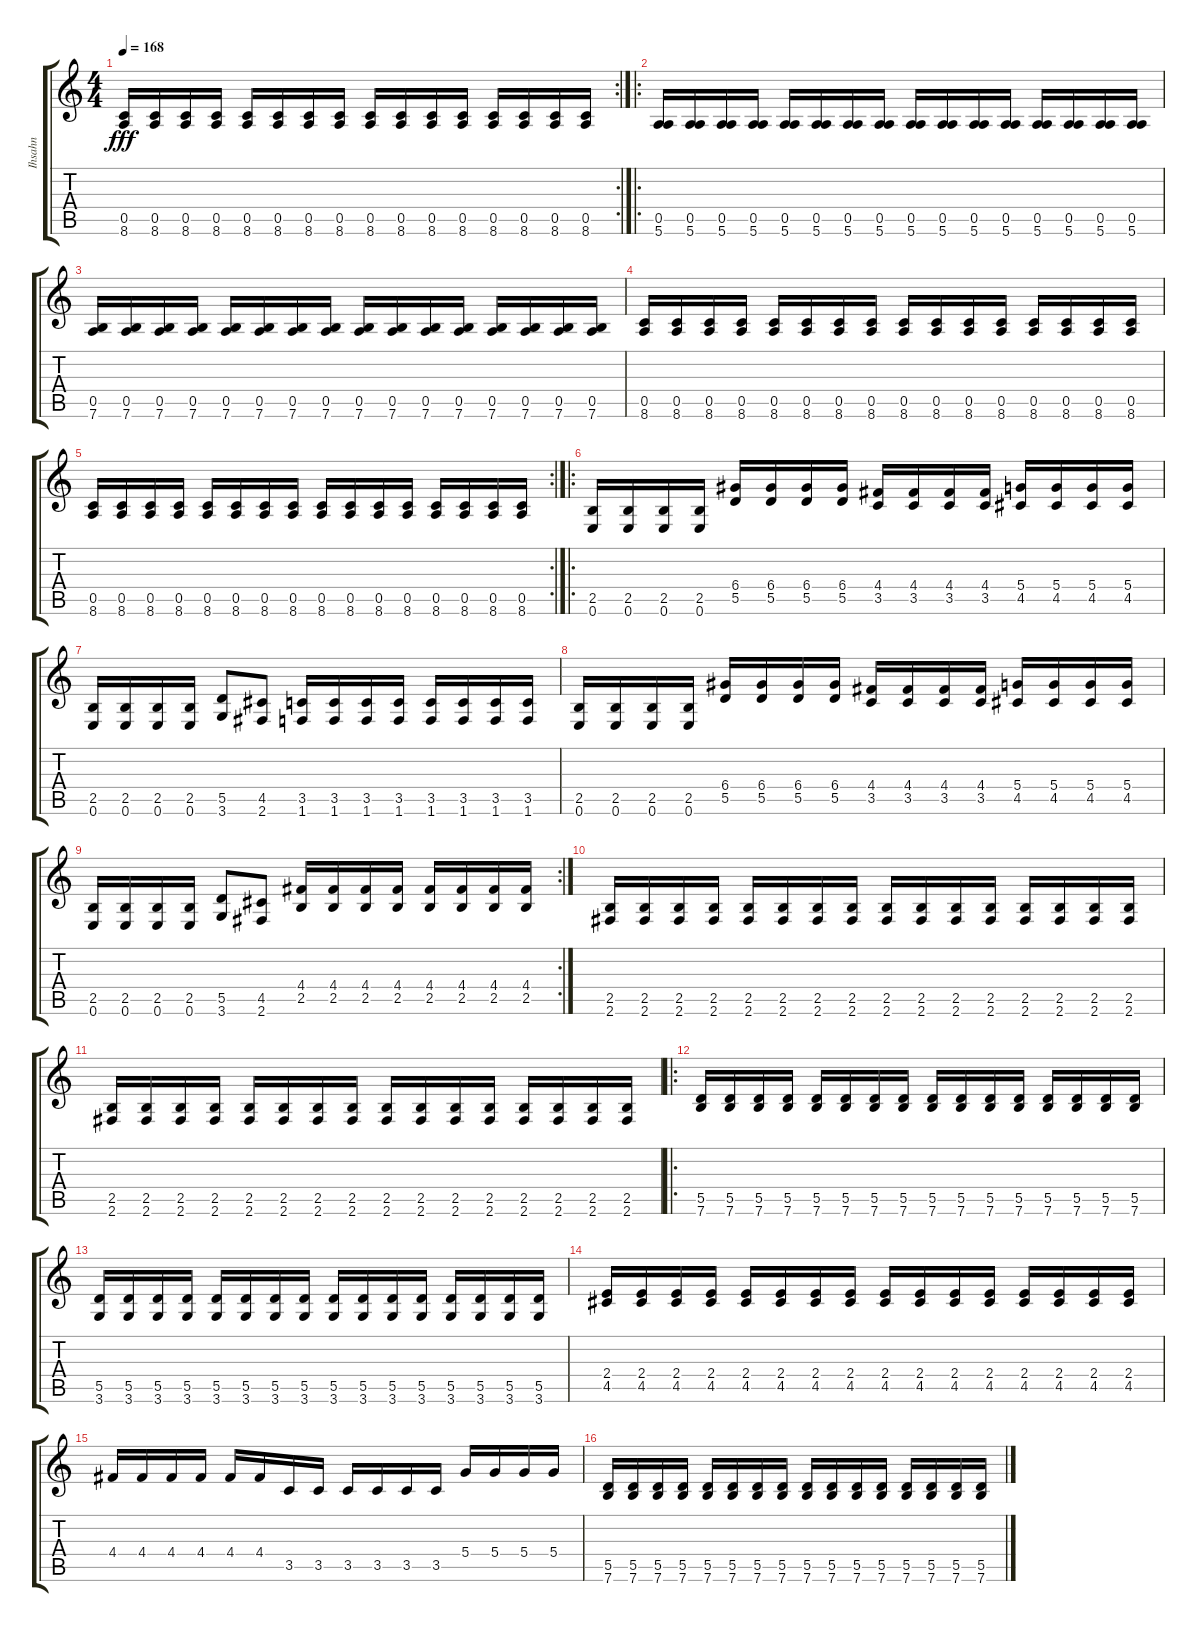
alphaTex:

\track ("Ihsahn" "Ihsahn") {instrument distortionguitar}
\staff {score tabs}
\tuning (E4 B3 G3 D3 A2 E2) {hide}
\rc 2
\ts (4 4)
\tempo 168
\clef g2
\ks c
(0.5 8.6).16{dy fff} (0.5 8.6).16 (0.5 8.6).16 (0.5 8.6).16 (0.5 8.6).16 (0.5 8.6).16 (0.5 8.6).16 (0.5 8.6).16 (0.5 8.6).16 (0.5 8.6).16 (0.5 8.6).16 (0.5 8.6).16 (0.5 8.6).16 (0.5 8.6).16 (0.5 8.6).16 (0.5 8.6).16 |
\ro
(0.5 5.6).16 (0.5 5.6).16 (0.5 5.6).16 (0.5 5.6).16 (0.5 5.6).16 (0.5 5.6).16 (0.5 5.6).16 (0.5 5.6).16 (0.5 5.6).16 (0.5 5.6).16 (0.5 5.6).16 (0.5 5.6).16 (0.5 5.6).16 (0.5 5.6).16 (0.5 5.6).16 (0.5 5.6).16 |
(0.5 7.6).16 (0.5 7.6).16 (0.5 7.6).16 (0.5 7.6).16 (0.5 7.6).16 (0.5 7.6).16 (0.5 7.6).16 (0.5 7.6).16 (0.5 7.6).16 (0.5 7.6).16 (0.5 7.6).16 (0.5 7.6).16 (0.5 7.6).16 (0.5 7.6).16 (0.5 7.6).16 (0.5 7.6).16 |
(0.5 8.6).16 (0.5 8.6).16 (0.5 8.6).16 (0.5 8.6).16 (0.5 8.6).16 (0.5 8.6).16 (0.5 8.6).16 (0.5 8.6).16 (0.5 8.6).16 (0.5 8.6).16 (0.5 8.6).16 (0.5 8.6).16 (0.5 8.6).16 (0.5 8.6).16 (0.5 8.6).16 (0.5 8.6).16 |
\rc 2
(0.5 8.6).16 (0.5 8.6).16 (0.5 8.6).16 (0.5 8.6).16 (0.5 8.6).16 (0.5 8.6).16 (0.5 8.6).16 (0.5 8.6).16 (0.5 8.6).16 (0.5 8.6).16 (0.5 8.6).16 (0.5 8.6).16 (0.5 8.6).16 (0.5 8.6).16 (0.5 8.6).16 (0.5 8.6).16 |
\ro
(2.5 0.6).16 (2.5 0.6).16 (2.5 0.6).16 (2.5 0.6).16 (6.4 5.5).16 (6.4 5.5).16 (6.4 5.5).16 (6.4 5.5).16 (4.4 3.5).16 (4.4 3.5).16 (4.4 3.5).16 (4.4 3.5).16 (5.4 4.5).16 (5.4 4.5).16 (5.4 4.5).16 (5.4 4.5).16 |
(2.5 0.6).16 (2.5 0.6).16 (2.5 0.6).16 (2.5 0.6).16 (5.5 3.6).8 (4.5 2.6).8 (3.5 1.6).16 (3.5 1.6).16 (3.5 1.6).16 (3.5 1.6).16 (3.5 1.6).16 (3.5 1.6).16 (3.5 1.6).16 (3.5 1.6).16 |
(2.5 0.6).16 (2.5 0.6).16 (2.5 0.6).16 (2.5 0.6).16 (6.4 5.5).16 (6.4 5.5).16 (6.4 5.5).16 (6.4 5.5).16 (4.4 3.5).16 (4.4 3.5).16 (4.4 3.5).16 (4.4 3.5).16 (5.4 4.5).16 (5.4 4.5).16 (5.4 4.5).16 (5.4 4.5).16 |
\rc 2
(2.5 0.6).16 (2.5 0.6).16 (2.5 0.6).16 (2.5 0.6).16 (5.5 3.6).8 (4.5 2.6).8 (4.4 2.5).16 (4.4 2.5).16 (4.4 2.5).16 (4.4 2.5).16 (4.4 2.5).16 (4.4 2.5).16 (4.4 2.5).16 (4.4 2.5).16 |
(2.5 2.6).16 (2.5 2.6).16 (2.5 2.6).16 (2.5 2.6).16 (2.5 2.6).16 (2.5 2.6).16 (2.5 2.6).16 (2.5 2.6).16 (2.5 2.6).16 (2.5 2.6).16 (2.5 2.6).16 (2.5 2.6).16 (2.5 2.6).16 (2.5 2.6).16 (2.5 2.6).16 (2.5 2.6).16 |
(2.5 2.6).16 (2.5 2.6).16 (2.5 2.6).16 (2.5 2.6).16 (2.5 2.6).16 (2.5 2.6).16 (2.5 2.6).16 (2.5 2.6).16 (2.5 2.6).16 (2.5 2.6).16 (2.5 2.6).16 (2.5 2.6).16 (2.5 2.6).16 (2.5 2.6).16 (2.5 2.6).16 (2.5 2.6).16 |
\ro
(5.5 7.6).16 (5.5 7.6).16 (5.5 7.6).16 (5.5 7.6).16 (5.5 7.6).16 (5.5 7.6).16 (5.5 7.6).16 (5.5 7.6).16 (5.5 7.6).16 (5.5 7.6).16 (5.5 7.6).16 (5.5 7.6).16 (5.5 7.6).16 (5.5 7.6).16 (5.5 7.6).16 (5.5 7.6).16 |
(5.5 3.6).16 (5.5 3.6).16 (5.5 3.6).16 (5.5 3.6).16 (5.5 3.6).16 (5.5 3.6).16 (5.5 3.6).16 (5.5 3.6).16 (5.5 3.6).16 (5.5 3.6).16 (5.5 3.6).16 (5.5 3.6).16 (5.5 3.6).16 (5.5 3.6).16 (5.5 3.6).16 (5.5 3.6).16 |
(2.4 4.5).16 (2.4 4.5).16 (2.4 4.5).16 (2.4 4.5).16 (2.4 4.5).16 (2.4 4.5).16 (2.4 4.5).16 (2.4 4.5).16 (2.4 4.5).16 (2.4 4.5).16 (2.4 4.5).16 (2.4 4.5).16 (2.4 4.5).16 (2.4 4.5).16 (2.4 4.5).16 (2.4 4.5).16 |
4.4.16 4.4.16 4.4.16 4.4.16 4.4.16 4.4.16 3.5.16 3.5.16 3.5.16 3.5.16 3.5.16 3.5.16 5.4.16 5.4.16 5.4.16 5.4.16 |
(5.5 7.6).16 (5.5 7.6).16 (5.5 7.6).16 (5.5 7.6).16 (5.5 7.6).16 (5.5 7.6).16 (5.5 7.6).16 (5.5 7.6).16 (5.5 7.6).16 (5.5 7.6).16 (5.5 7.6).16 (5.5 7.6).16 (5.5 7.6).16 (5.5 7.6).16 (5.5 7.6).16 (5.5 7.6).16
